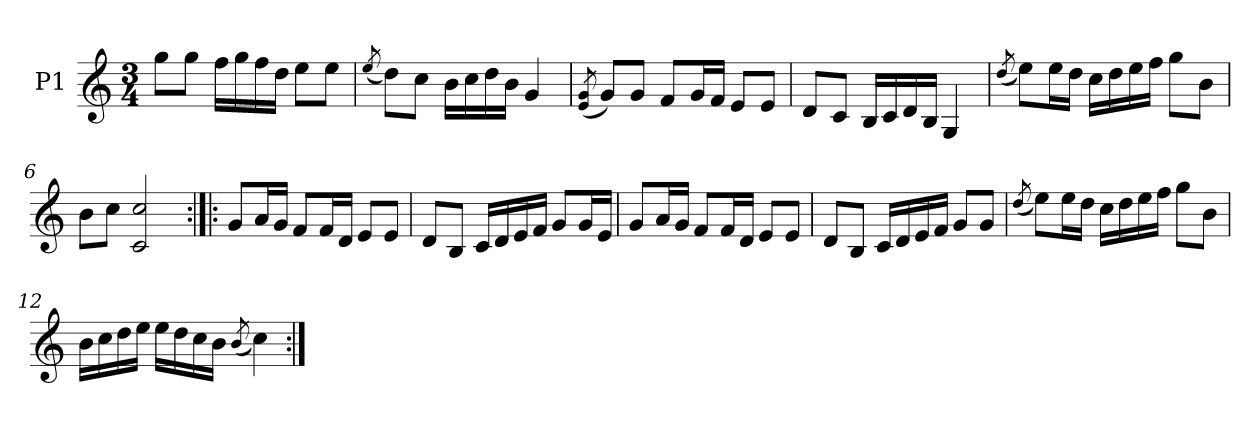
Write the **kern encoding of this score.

**kern
*part1
*staff1
*I"P1
!!LO:PB:g=z
*clefG2
*k[]
*C:
*M3/4
=1
8ggi\L
8ggi\J
16ffi\LL
16ggi\
16ffi\
16ddi\JJ
8eei\L
8eei\J
=2
(8qeei/
8ddi\L)
8cci\J
16bi\LL
16cci\
16ddi\
16bi\JJ
4gi/
=3
(8qei/ 8qgi
8gi/L)
8gi/J
8fi/L
16gi/L
16fi/JJ
8ei/L
8ei/J
=4
8di/L
8ci/J
16Bi/LL
16ci/
16di/
16Bi/JJ
4Gi/
=5
(8qddi/
8eei\L)
16eei\L
16ddi\JJ
16cci\LL
16ddi\
16eei\
16ffi\JJ
8ggi\L
8bi\J
!!LO:LB:g=z
=6
8bi\L
8cci\J
2ci/ 2cci
=7:|!|:
8gi/L
16ai/L
16gi/JJ
8fi/L
16fi/L
16di/JJ
8ei/L
8ei/J
=8
8di/L
8Bi/J
16ci/LL
16di/
16ei/
16fi/JJ
8gi/L
16gi/L
16ei/JJ
=9
8gi/L
16ai/L
16gi/JJ
8fi/L
16fi/L
16di/JJ
8ei/L
8ei/J
!!LO:LB:g=z
=10
8di/L
8Bi/J
16ci/LL
16di/
16ei/
16fi/JJ
8gi/L
8gi/J
=11
(8qddi/
8eei\L)
16eei\L
16ddi\JJ
16cci\LL
16ddi\
16eei\
16ffi\JJ
8ggi\L
8bi\J
=12
16bi\LL
16cci\
16ddi\
16eei\JJ
16eei\LL
16ddi\
16cci\
16bi\JJ
(8qbi/
4cci\)
=:|!
*-
